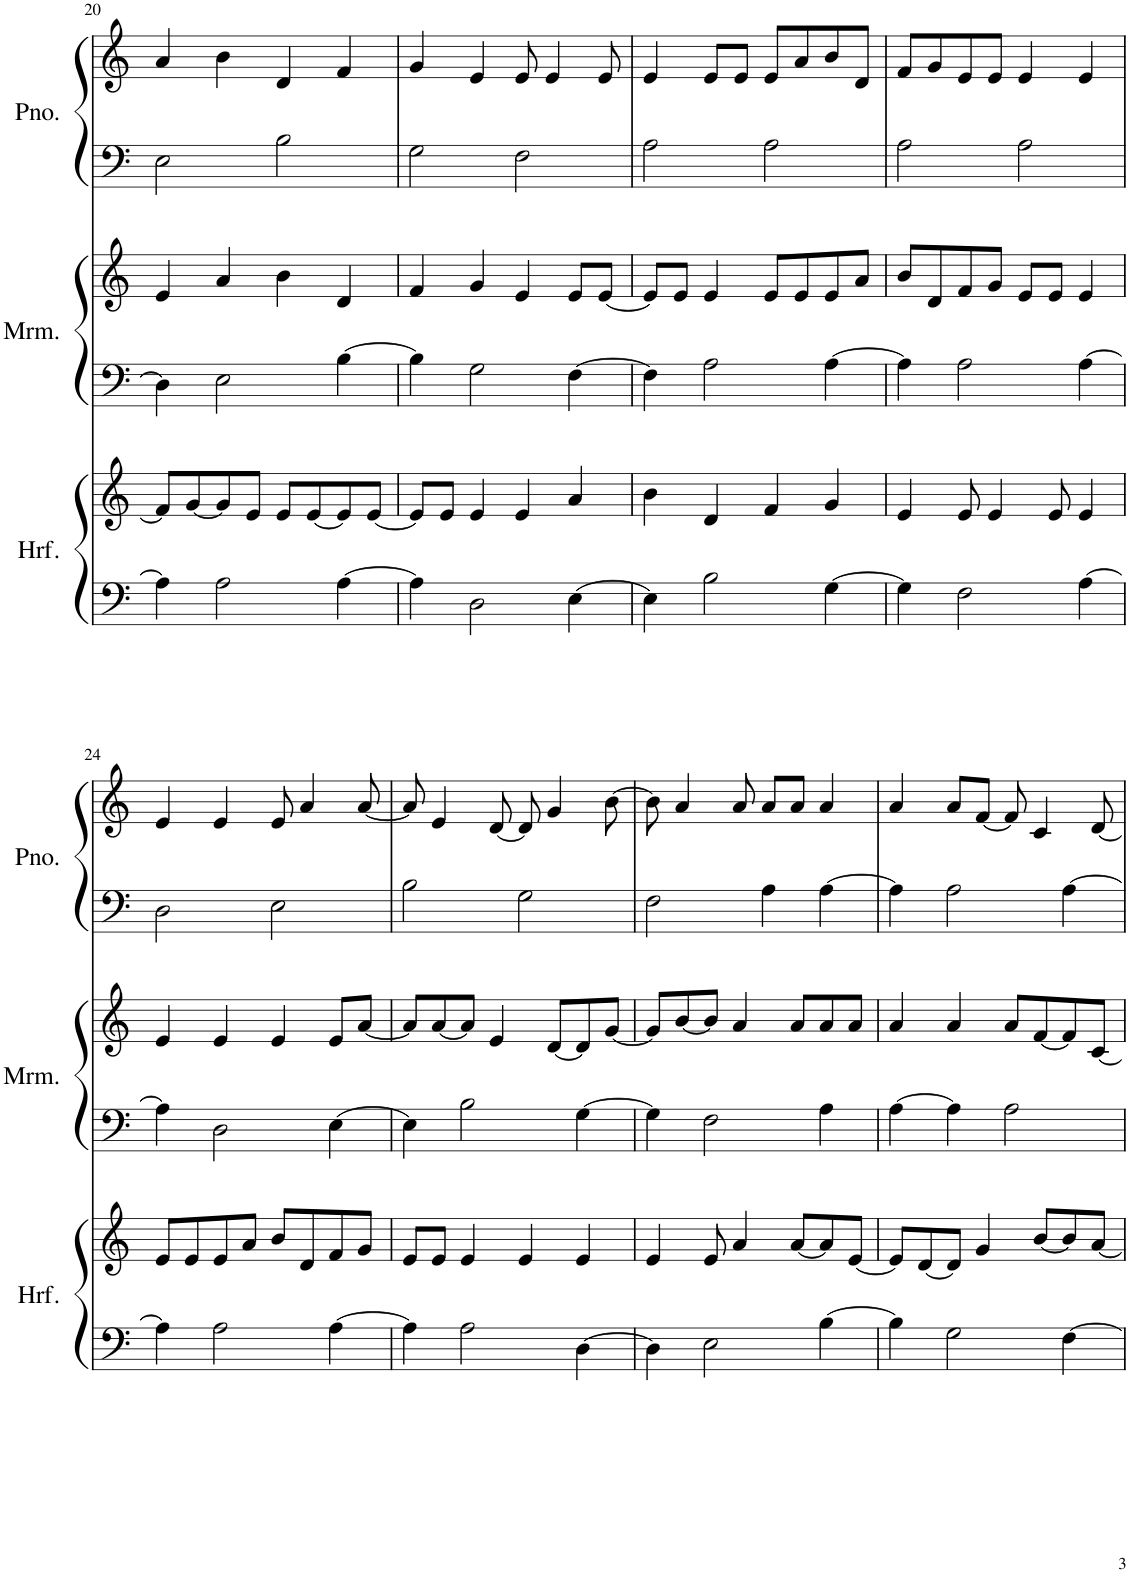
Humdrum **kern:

**kern	**kern	**kern	**kern	**kern	**kern
*part3	*part3	*part2	*part2	*part1	*part1
*staff6	*staff5	*staff4	*staff3	*staff2	*staff1
*I"Harfe	*	*I"Marimba	*	*I"Piano	*
*I'Hrf.	*	*I'Mrm.	*	*I'Pno.	*
!!LO:PB:g=z
*clefF4	*clefG2	*clefF4	*clefG2	*clefF4	*clefG2
*k[]	*k[]	*k[]	*k[]	*k[]	*k[]
*M4/4	*M4/4	*M4/4	*M4/4	*M4/4	*M4/4
=20	=20	=20	=20	=20	=20
4A\]	8f/L]	4D\]	4e/	2E\	4a/
.	[8g/	.	.	.	.
2A\	8g/]	2E\	4a/	.	4b\
.	8e/J	.	.	.	.
.	8e/L	.	4b\	2B\	4d/
.	[8e/	.	.	.	.
[4A\	8e/]	[4B\	4d/	.	4f/
.	[8e/J	.	.	.	.
=21	=21	=21	=21	=21	=21
4A\]	8e/L]	4B\]	4f/	2G\	4g/
.	8e/J	.	.	.	.
2D\	4e/	2G\	4g/	.	4e/
.	4e/	.	4e/	2F\	8e/
.	.	.	.	.	4e/
[4E\	4a/	[4F\	8e/L	.	.
.	.	.	[8e/J	.	8e/
=22	=22	=22	=22	=22	=22
4E\]	4b\	4F\]	8e/L]	2A\	4e/
.	.	.	8e/J	.	.
2B\	4d/	2A\	4e/	.	8e/L
.	.	.	.	.	8e/J
.	4f/	.	8e/L	2A\	8e/L
.	.	.	8e/	.	8a/
[4G\	4g/	[4A\	8e/	.	8b/
.	.	.	8a/J	.	8d/J
=23	=23	=23	=23	=23	=23
4G\]	4e/	4A\]	8b/L	2A\	8f/L
.	.	.	8d/	.	8g/
2F\	8e/	2A\	8f/	.	8e/
.	4e/	.	8g/J	.	8e/J
.	.	.	8e/L	2A\	4e/
.	8e/	.	8e/J	.	.
[4A\	4e/	[4A\	4e/	.	4e/
!!LO:LB:g=z
=24	=24	=24	=24	=24	=24
4A\]	8e/L	4A\]	4e/	2D\	4e/
.	8e/	.	.	.	.
2A\	8e/	2D\	4e/	.	4e/
.	8a/J	.	.	.	.
.	8b/L	.	4e/	2E\	8e/
.	8d/	.	.	.	4a/
[4A\	8f/	[4E\	8e/L	.	.
.	8g/J	.	[8a/J	.	[8a/
=25	=25	=25	=25	=25	=25
4A\]	8e/L	4E\]	8a/L]	2B\	8a/]
.	8e/J	.	[8a/	.	4e/
2A\	4e/	2B\	8a/J]	.	.
.	.	.	4e/	.	[8d/
.	4e/	.	.	2G\	8d/]
.	.	.	[8d/L	.	4g/
[4D\	4e/	[4G\	8d/]	.	.
.	.	.	[8g/J	.	[8b\
=26	=26	=26	=26	=26	=26
4D\]	4e/	4G\]	8g/L]	2F\	8b\]
.	.	.	[8b/	.	4a/
2E\	8e/	2F\	8b/J]	.	.
.	4a/	.	4a/	.	8a/
.	.	.	.	4A\	8a/L
.	[8a/L	.	8a/L	.	8a/J
[4B\	8a/]	4A\	8a/	[4A\	4a/
.	[8e/J	.	8a/J	.	.
=27	=27	=27	=27	=27	=27
4B\]	8e/L]	[4A\	4a/	4A\]	4a/
.	[8d/	.	.	.	.
2G\	8d/J]	4A\]	4a/	2A\	8a/L
.	4g/	.	.	.	[8f/J
.	.	2A\	8a/L	.	8f/]
.	[8b/L	.	[8f/	.	4c/
[4F\	8b/]	.	8f/]	[4A\	.
.	[8a/J	.	[8c/J	.	[8d/
=	=	=	=	=	=
*-	*-	*-	*-	*-	*-
